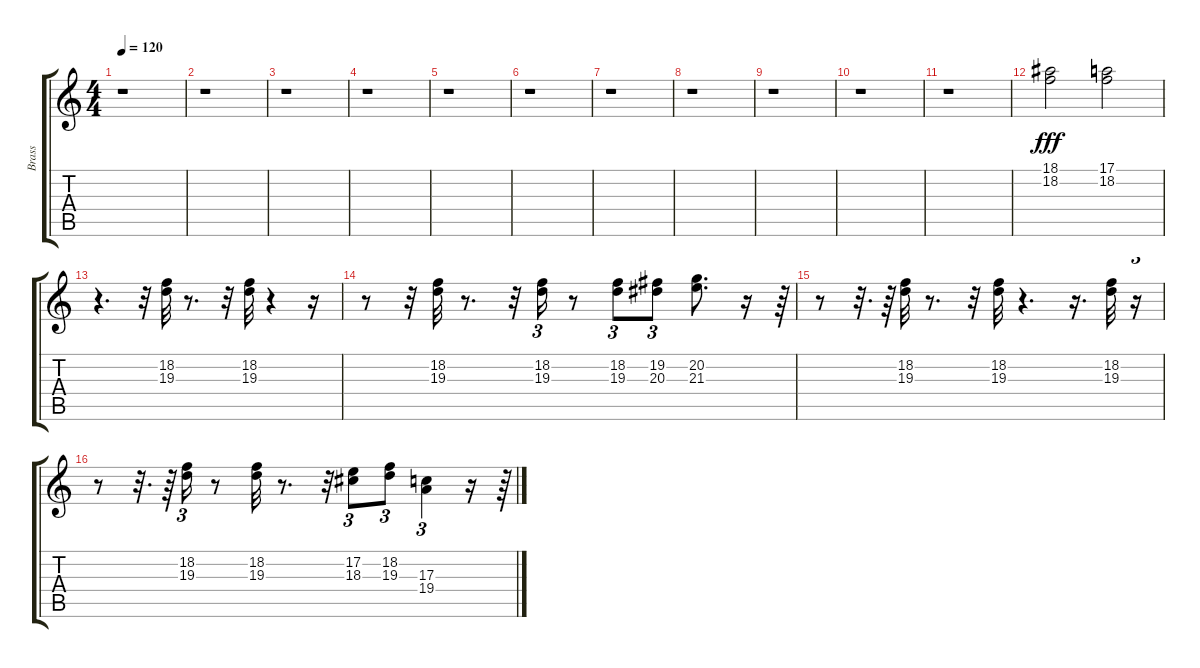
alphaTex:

\track ("Brass" "Brass") {instrument lead5charang}
\staff {score tabs}
\tuning (E4 B3 G3 D3 A2 E2) {hide}
\ts (4 4)
\tempo 120
\clef g2
\ks c
r.1{dy f} |
r.1 |
r.1 |
r.1 |
r.1 |
r.1 |
r.1 |
r.1 |
r.1 |
r.1 |
r.1 |
(18.1 18.2).2{dy fff} (17.1 18.2).2 |
r.4{d} r.32 (18.2 19.3).32 r.8{d} r.32 (18.2 19.3).32 r.4 r.16 |
r.8 r.32 (18.2 19.3).32 r.8{d} r.32 (18.2 19.3).16{tu (3 2)} r.8 (18.2 19.3).8{tu (3 2)} (19.2 20.3).8{tu (3 2)} (20.2 21.3).8{d} r.16 r.64{tu (3 2)} |
r.8 r.32{d} r.64 (18.2 19.3).32 r.8{d} r.32 (18.2 19.3).32 r.4{d} r.16{d} (18.2 19.3).32 r.16{tu (3 2)} |
r.8 r.32{d} r.64 (18.2 19.3).16{tu (3 2)} r.8 (18.2 19.3).32 r.8{d} r.32 (17.2 18.3).8{tu (3 2)} (18.2 19.3).8{tu (3 2)} (17.3 19.4).4{tu (3 2)} r.16 r.64{tu (3 2)}
